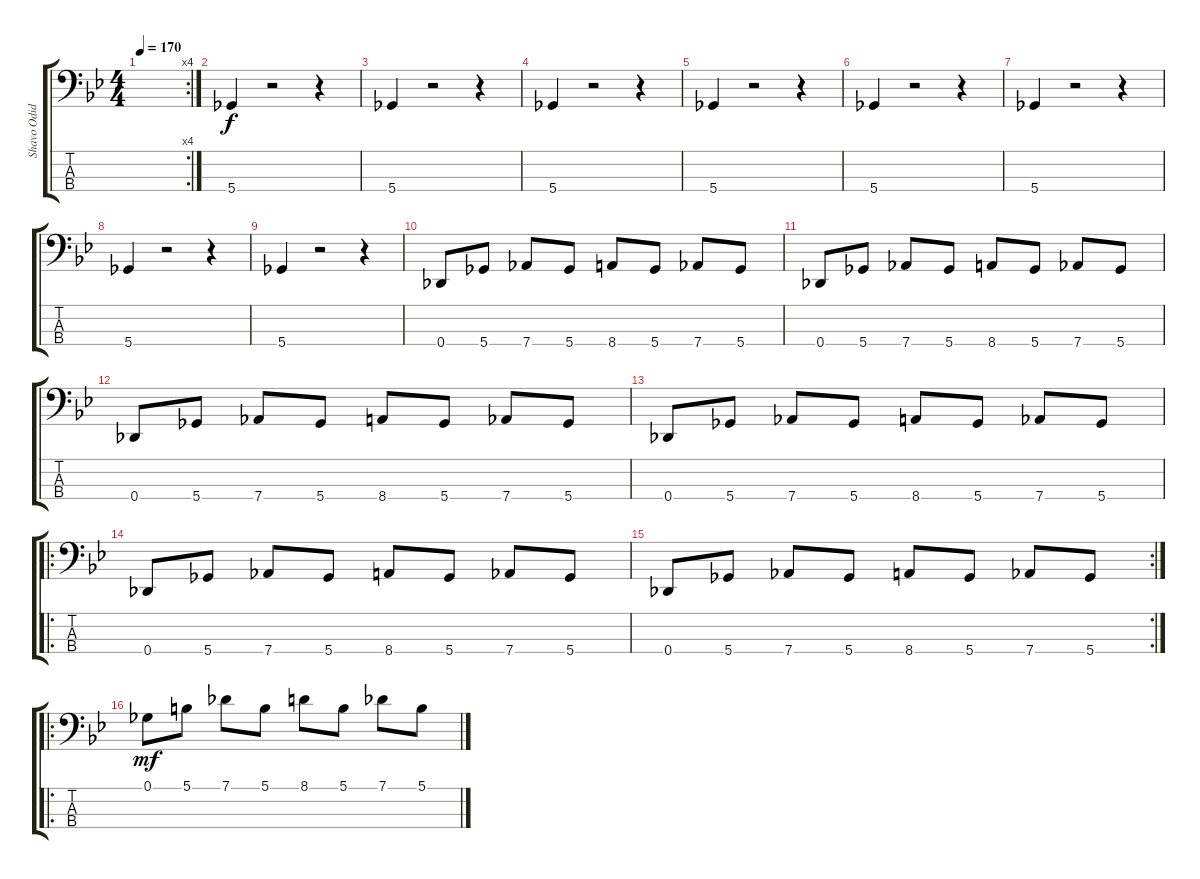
\track ("Shavo Odidjian" "Shavo Odid") {instrument electricbassfinger}
\staff {score tabs}
\tuning (Gb2 Db2 Ab1 Db1) {hide}
\rc 4
\ts (4 4)
\tempo 170
\clef f4
\ks gminor
|
5.4.4 r.2 r.4 |
5.4.4 r.2 r.4 |
5.4.4 r.2 r.4 |
5.4.4 r.2 r.4 |
5.4.4 r.2 r.4 |
5.4.4 r.2 r.4 |
5.4.4 r.2 r.4 |
5.4.4 r.2 r.4 |
0.4.8 5.4.8 7.4.8 5.4.8 8.4.8 5.4.8 7.4.8 5.4.8 |
0.4.8 5.4.8 7.4.8 5.4.8 8.4.8 5.4.8 7.4.8 5.4.8 |
0.4.8 5.4.8 7.4.8 5.4.8 8.4.8 5.4.8 7.4.8 5.4.8 |
0.4.8 5.4.8 7.4.8 5.4.8 8.4.8 5.4.8 7.4.8 5.4.8 |
\ro
0.4.8 5.4.8 7.4.8 5.4.8 8.4.8 5.4.8 7.4.8 5.4.8 |
\rc 2
0.4.8 5.4.8 7.4.8 5.4.8 8.4.8 5.4.8 7.4.8 5.4.8 |
\ro
0.1.8{dy mf} 5.1.8 7.1.8 5.1.8 8.1.8 5.1.8 7.1.8 5.1.8
